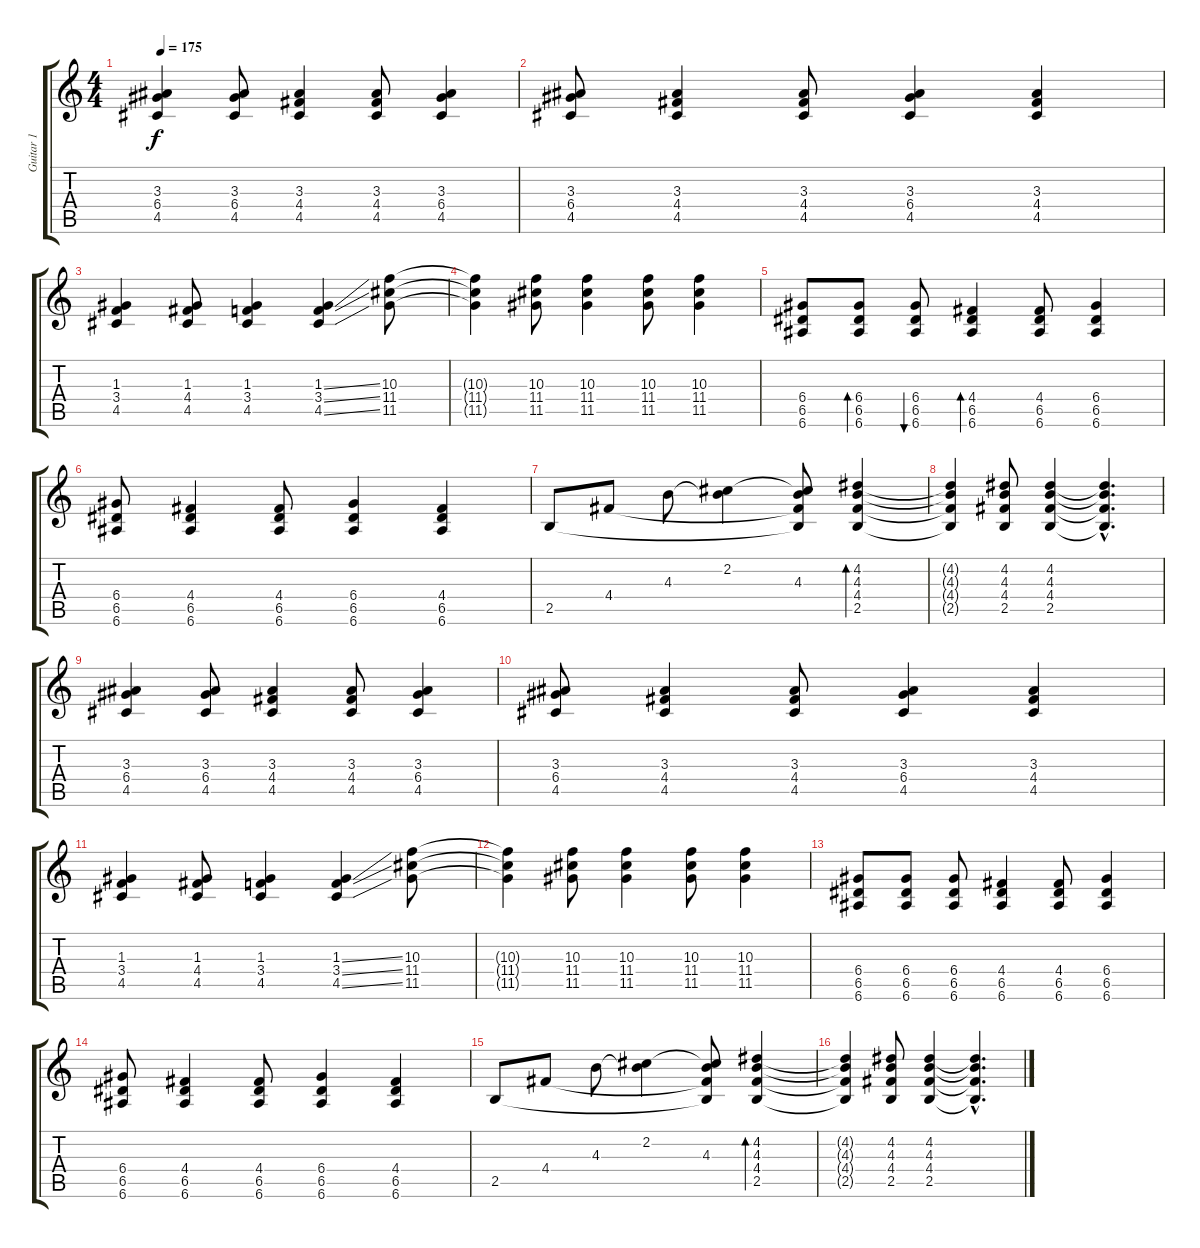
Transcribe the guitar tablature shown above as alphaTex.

\track ("Guitar 1" "Guitar 1") {instrument distortionguitar}
\staff {score tabs}
\tuning (E4 B3 G3 D3 A2 E2) {hide}
\ts (4 4)
\tempo 175
\clef g2
\ks c
(3.3 6.4 4.5).4{dy f instrument distortionguitar} (3.3 6.4 4.5).8 (3.3 4.4 4.5).4 (3.3 4.4 4.5).8 (3.3 6.4 4.5).4 |
(3.3 6.4 4.5).8 (3.3 4.4 4.5).4 (3.3 4.4 4.5).8 (3.3 6.4 4.5).4 (3.3 4.4 4.5).4 |
(1.3 3.4 4.5).4 (1.3 4.4 4.5).8 (1.3 3.4 4.5).4 (1.3{ss} 3.4{ss} 4.5{ss}).4 (10.3 11.4 11.5).8 |
(10.3{t} 11.4{t} 11.5{t}).4 (10.3 11.4 11.5).8 (10.3 11.4 11.5).4 (10.3 11.4 11.5).8 (10.3 11.4 11.5).4 |
(6.4 6.5 6.6).8 (6.4 6.5 6.6).8{bd 60} (6.4 6.5 6.6).8{bu 120} (4.4 6.5 6.6).4{bd 120} (4.4 6.5 6.6).8 (6.4 6.5 6.6).4 |
(6.4 6.5 6.6).8 (4.4 6.5 6.6).4 (4.4 6.5 6.6).8 (6.4 6.5 6.6).4 (4.4 6.5 6.6).4 |
2.5.8 4.4.8 4.3.8 (2.2 4.3{t}).4 (2.2{t} 4.3 4.4{t} 2.5{t}).8 (4.2 4.3 4.4 2.5).4{bd 480} |
(4.2{t} 4.3{t} 4.4{t} 2.5{t}).4 (4.2 4.3 4.4 2.5).8 (4.2 4.3 4.4 2.5).4 (4.2{hac t} 4.3{hac t} 4.4{hac t} 2.5{hac t}).4{d} |
(3.3 6.4 4.5).4 (3.3 6.4 4.5).8 (3.3 4.4 4.5).4 (3.3 4.4 4.5).8 (3.3 6.4 4.5).4 |
(3.3 6.4 4.5).8 (3.3 4.4 4.5).4 (3.3 4.4 4.5).8 (3.3 6.4 4.5).4 (3.3 4.4 4.5).4 |
(1.3 3.4 4.5).4 (1.3 4.4 4.5).8 (1.3 3.4 4.5).4 (1.3{ss} 3.4{ss} 4.5{ss}).4 (10.3 11.4 11.5).8 |
(10.3{t} 11.4{t} 11.5{t}).4 (10.3 11.4 11.5).8 (10.3 11.4 11.5).4 (10.3 11.4 11.5).8 (10.3 11.4 11.5).4 |
(6.4 6.5 6.6).8 (6.4 6.5 6.6).8 (6.4 6.5 6.6).8 (4.4 6.5 6.6).4 (4.4 6.5 6.6).8 (6.4 6.5 6.6).4 |
(6.4 6.5 6.6).8 (4.4 6.5 6.6).4 (4.4 6.5 6.6).8 (6.4 6.5 6.6).4 (4.4 6.5 6.6).4 |
2.5.8 4.4.8 4.3.8 (2.2 4.3{t}).4 (2.2{t} 4.3 4.4{t} 2.5{t}).8 (4.2 4.3 4.4 2.5).4{bd 480} |
(4.2{t} 4.3{t} 4.4{t} 2.5{t}).4 (4.2 4.3 4.4 2.5).8 (4.2 4.3 4.4 2.5).4 (4.2{hac t} 4.3{hac t} 4.4{hac t} 2.5{hac t}).4{d}
